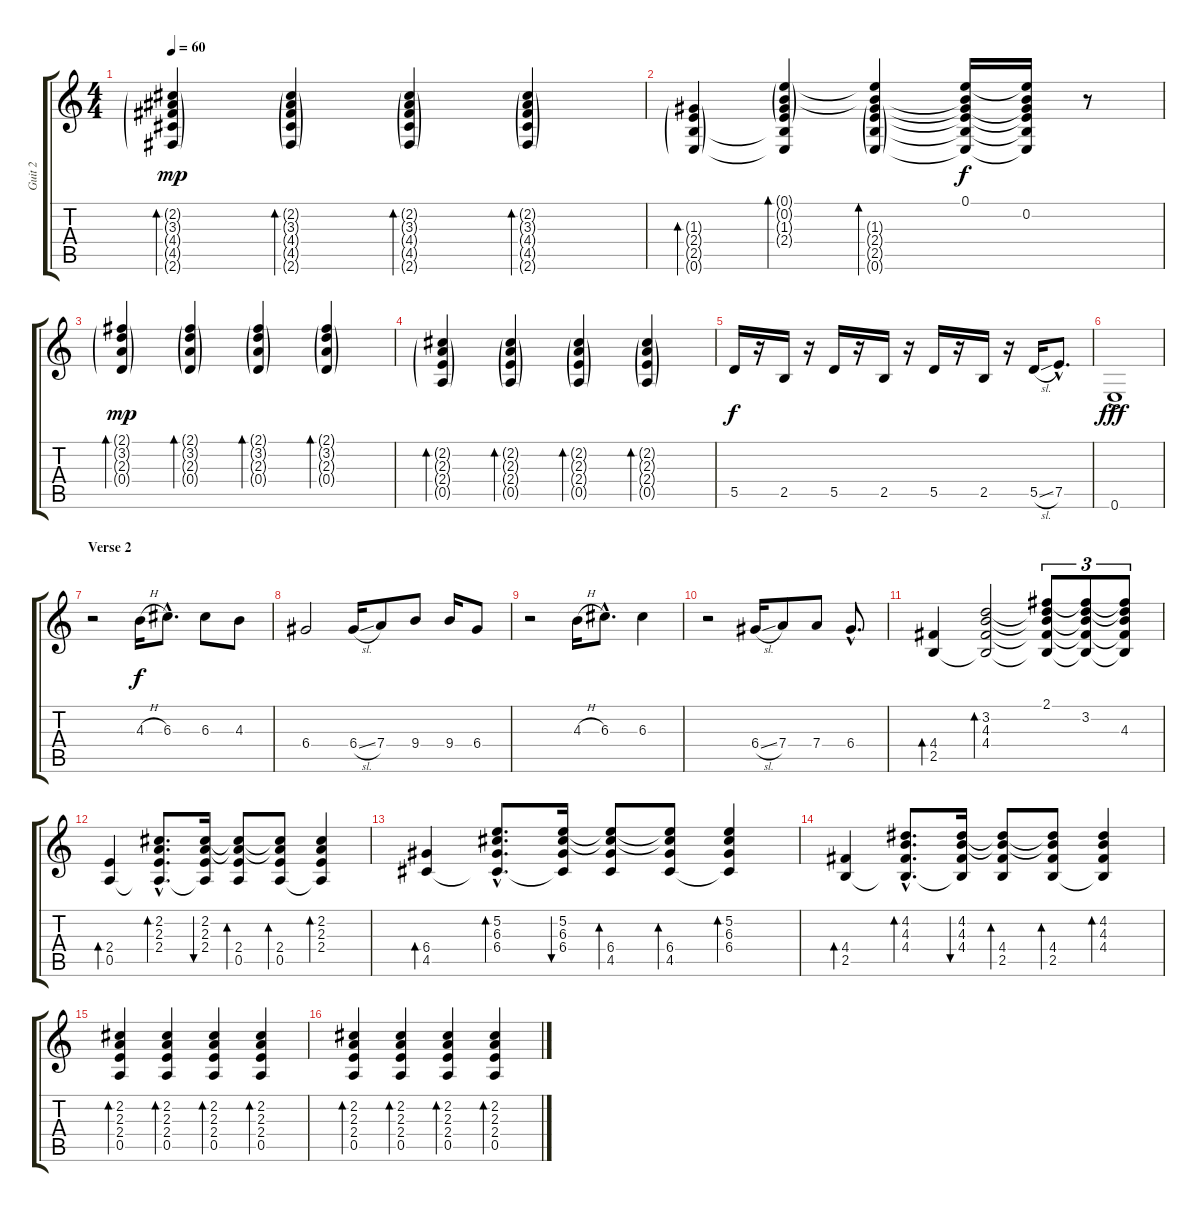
\track ("Guit 2" "Guit 2") {instrument electricguitarjazz}
\staff {score tabs}
\tuning (E4 B3 G3 D3 A2 E2) {hide}
\ts (4 4)
\tempo 60
\clef g2
\ks c
(2.2{g} 3.3{g} 4.4{g} 4.5{g} 2.6{g}).4{bd 30 dy mp} (2.2{g} 3.3{g} 4.4{g} 4.5{g} 2.6{g}).4{bd 30} (2.2{g} 3.3{g} 4.4{g} 4.5{g} 2.6{g}).4{bd 30} (2.2{g} 3.3{g} 4.4{g} 4.5{g} 2.6{g}).4{bd 30} |
(1.3{g} 2.4{g} 2.5{g} 0.6{g}).4{bd 30} (0.1{g} 0.2{g} 1.3{g} 2.4{g} 2.5{t} 0.6{t}).4{bd 30} (0.1{t} 0.2{t} 1.3{g} 2.4{g} 2.5{g} 0.6{g}).4{bd 30} (0.1 0.2{t} 1.3{t} 2.4{t} 2.5{t} 0.6{t}).16{dy f} (0.1{t} 0.2 1.3{t} 2.4{t} 2.5{t} 0.6{t}).16 r.8 |
(2.1{g} 3.2{g} 2.3{g} 0.4{g}).4{bd 30 dy mp} (2.1{g} 3.2{g} 2.3{g} 0.4{g}).4{bd 30} (2.1{g} 3.2{g} 2.3{g} 0.4{g}).4{bd 30} (2.1{g} 3.2{g} 2.3{g} 0.4{g}).4{bd 30} |
(2.2{g} 2.3{g} 2.4{g} 0.5{g}).4{bd 30} (2.2{g} 2.3{g} 2.4{g} 0.5{g}).4{bd 30} (2.2{g} 2.3{g} 2.4{g} 0.5{g}).4{bd 30} (2.2{g} 2.3{g} 2.4{g} 0.5{g}).4{bd 30} |
5.5.16{dy f} r.16 2.5.16 r.16 5.5.16 r.16 2.5.16 r.16 5.5.16 r.16 2.5.16 r.16 5.5{sl}.16 7.5{hac}.8{d} |
0.6{ac}.1{dy fff} |
\section ("" "Verse 2")
r.2 4.3{h}.16{dy f} 6.3{hac}.8{d} 6.3.8 4.3.8 |
6.4.2 6.4{sl}.16 7.4.8 9.4.8 9.4.16 6.4.8 |
r.2 4.3{h}.16 6.3{hac}.8{d} 6.3.4 |
r.2 6.4{sl}.16 7.4.8 7.4.8 6.4{hac}.8{d} |
(4.4 2.5).4{bd 30} (3.2 4.3 4.4 2.5{t}).2{bd 30} (2.1 3.2{t} 4.3{t} 4.4{t} 2.5{t}).8{tu (3 2)} (2.1{t} 3.2 4.3{t} 4.4{t} 2.5{t}).8{tu (3 2)} (2.1{t} 3.2{t} 4.3 4.4{t} 2.5{t}).8{tu (3 2)} |
(2.4 0.5).4{bd 30} (2.2{hac} 2.3{hac} 2.4{hac} 0.5{hac t}).8{d bd 30} (2.2 2.3 2.4 0.5{t}).16{bu 30} (2.2{t} 2.3{t} 2.4 0.5).8{bd 30} (2.2{t} 2.3{t} 2.4 0.5).8{bd 30} (2.2 2.3 2.4 0.5{t}).4{bd 30} |
(6.4 4.5).4{bd 30} (5.2{hac} 6.3{hac} 6.4{hac} 4.5{hac t}).8{d bd 30} (5.2 6.3 6.4 4.5{t}).16{bu 30} (5.2{t} 6.3{t} 6.4 4.5).8{bd 30} (5.2{t} 6.3{t} 6.4 4.5).8{bd 30} (5.2 6.3 6.4 4.5{t}).4{bd 30} |
(4.4 2.5).4{bd 30} (4.2{hac} 4.3{hac} 4.4{hac} 2.5{hac t}).8{d bd 30} (4.2 4.3 4.4 2.5{t}).16{bu 30} (4.2{t} 4.3{t} 4.4 2.5).8{bd 30} (4.2{t} 4.3{t} 4.4 2.5).8{bd 30} (4.2 4.3 4.4 2.5{t}).4{bd 30} |
(2.2 2.3 2.4 0.5).4{bd 30} (2.2 2.3 2.4 0.5).4{bd 30} (2.2 2.3 2.4 0.5).4{bd 30} (2.2 2.3 2.4 0.5).4{bd 30} |
(2.2 2.3 2.4 0.5).4{bd 30} (2.2 2.3 2.4 0.5).4{bd 30} (2.2 2.3 2.4 0.5).4{bd 30} (2.2 2.3 2.4 0.5).4{bd 30}
